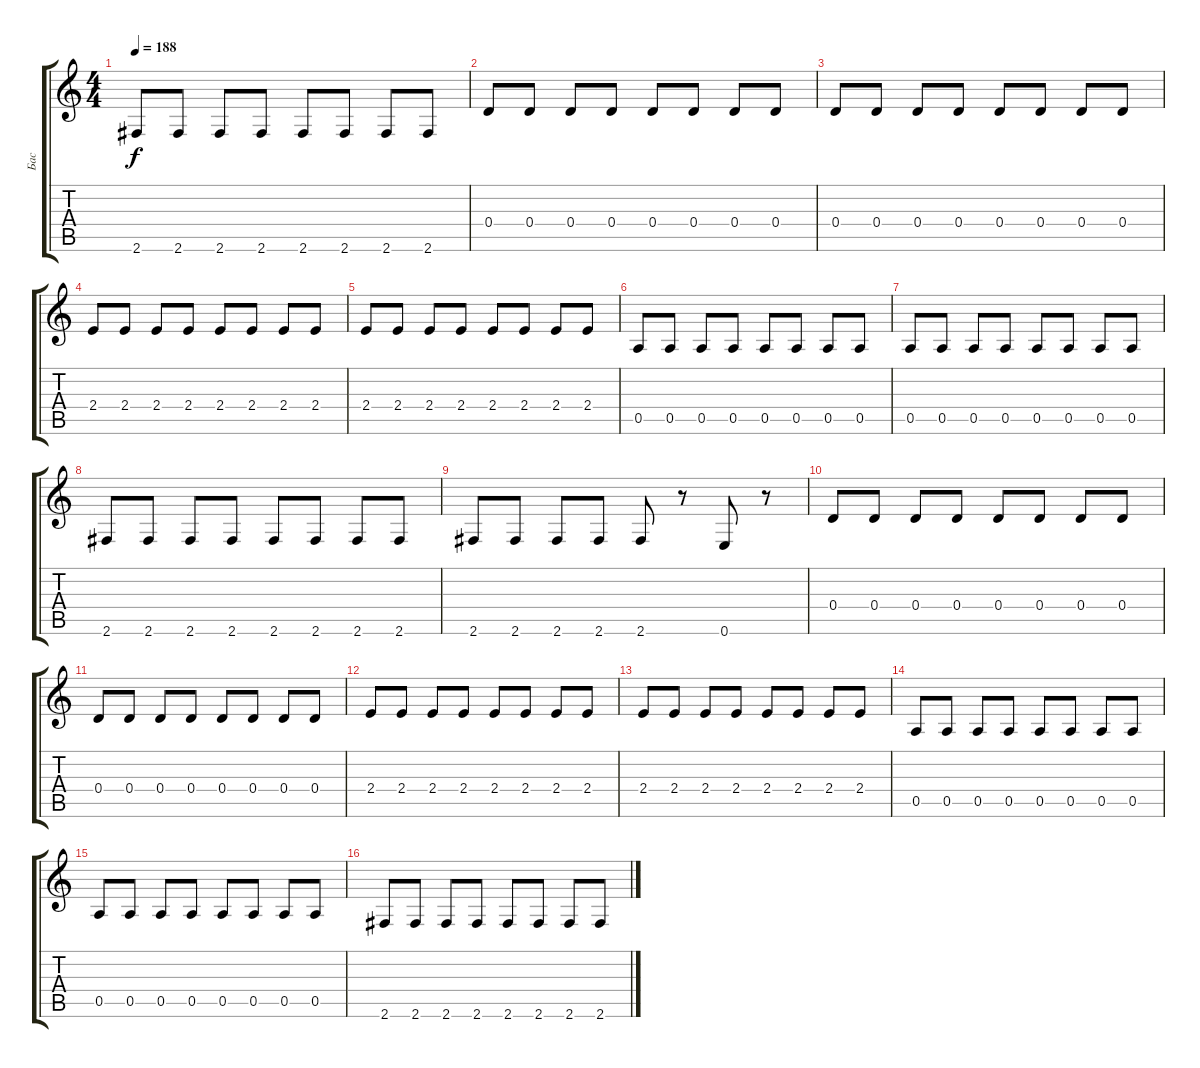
\track ("Бас" "Бас") {instrument electricbassfinger}
\staff {score tabs}
\tuning (E4 B3 G3 D3 A2 E2) {hide}
\ts (4 4)
\tempo 188
\clef g2
\ks c
2.6.8{dy f} 2.6.8 2.6.8 2.6.8 2.6.8 2.6.8 2.6.8 2.6.8 |
0.4.8 0.4.8 0.4.8 0.4.8 0.4.8 0.4.8 0.4.8 0.4.8 |
0.4.8 0.4.8 0.4.8 0.4.8 0.4.8 0.4.8 0.4.8 0.4.8 |
2.4.8 2.4.8 2.4.8 2.4.8 2.4.8 2.4.8 2.4.8 2.4.8 |
2.4.8 2.4.8 2.4.8 2.4.8 2.4.8 2.4.8 2.4.8 2.4.8 |
0.5.8 0.5.8 0.5.8 0.5.8 0.5.8 0.5.8 0.5.8 0.5.8 |
0.5.8 0.5.8 0.5.8 0.5.8 0.5.8 0.5.8 0.5.8 0.5.8 |
2.6.8 2.6.8 2.6.8 2.6.8 2.6.8 2.6.8 2.6.8 2.6.8 |
2.6.8 2.6.8 2.6.8 2.6.8 2.6.8 r.8 0.6.8 r.8 |
0.4.8 0.4.8 0.4.8 0.4.8 0.4.8 0.4.8 0.4.8 0.4.8 |
0.4.8 0.4.8 0.4.8 0.4.8 0.4.8 0.4.8 0.4.8 0.4.8 |
2.4.8 2.4.8 2.4.8 2.4.8 2.4.8 2.4.8 2.4.8 2.4.8 |
2.4.8 2.4.8 2.4.8 2.4.8 2.4.8 2.4.8 2.4.8 2.4.8 |
0.5.8 0.5.8 0.5.8 0.5.8 0.5.8 0.5.8 0.5.8 0.5.8 |
0.5.8 0.5.8 0.5.8 0.5.8 0.5.8 0.5.8 0.5.8 0.5.8 |
2.6.8 2.6.8 2.6.8 2.6.8 2.6.8 2.6.8 2.6.8 2.6.8
